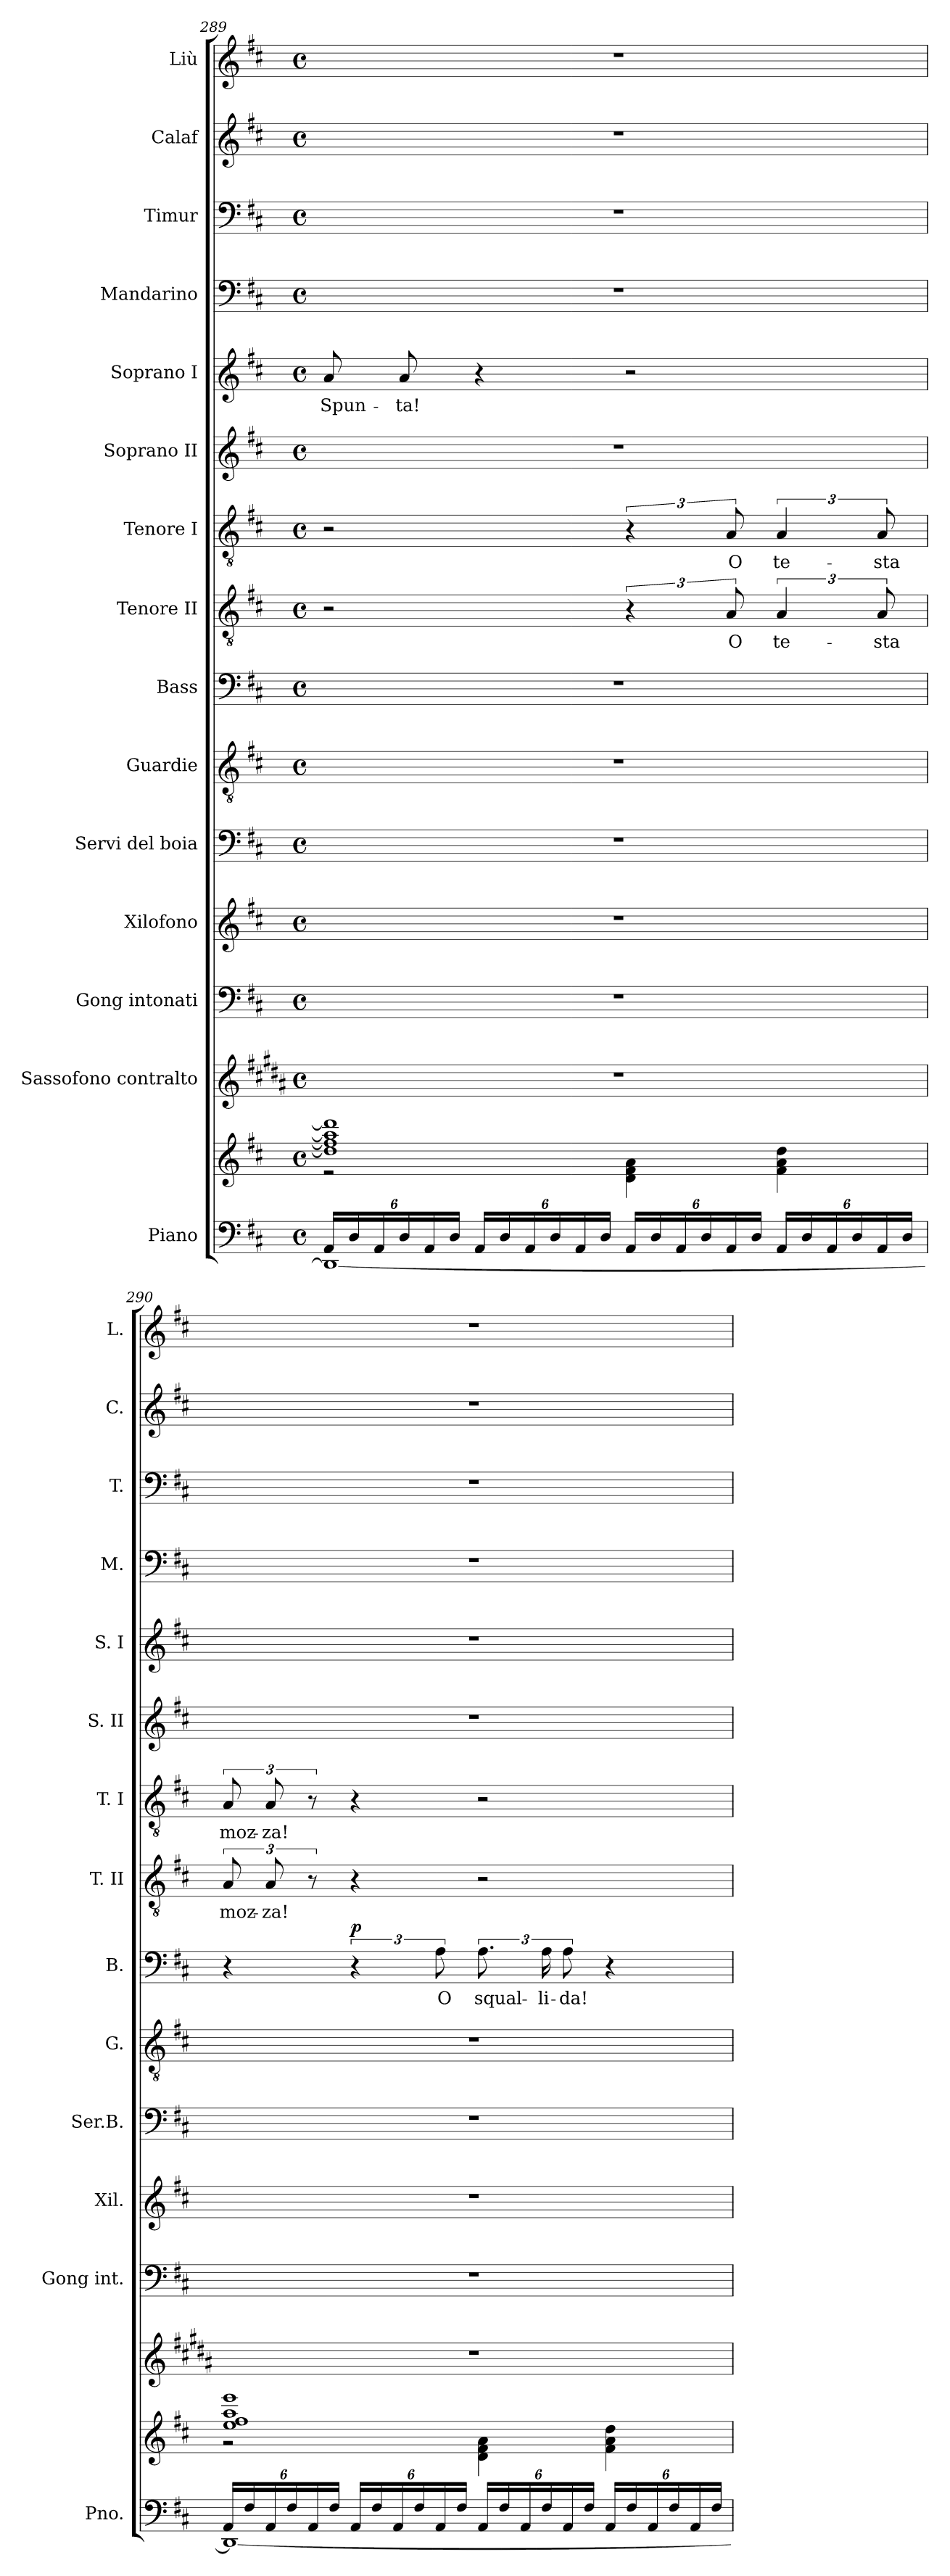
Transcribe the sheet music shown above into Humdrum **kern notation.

**kern	**kern	**kern	**kern	**kern	**kern	**kern	**kern	**text	**dynam	**kern	**text	**kern	**text	**kern	**kern	**text	**kern	**kern	**kern	**kern
*part15	*part15	*part14	*part13	*part12	*part11	*part10	*part9	*part9	*part9	*part8	*part8	*part7	*part7	*part6	*part5	*part5	*part4	*part3	*part2	*part1
*staff16	*staff15	*staff14	*staff13	*staff12	*staff11	*staff10	*staff9	*staff9	*staff9	*staff8	*staff8	*staff7	*staff7	*staff6	*staff5	*staff5	*staff4	*staff3	*staff2	*staff1
*I"Piano	*	*I"Sassofono contralto	*I"Gong intonati	*I"Xilofono	*I"Servi del boia	*I"Guardie	*I"Bass	*	*	*I"Tenore II	*	*I"Tenore I	*	*I"Soprano II	*I"Soprano I	*	*I"Mandarino	*I"Timur	*I"Calaf	*I"Liù
*I'Pno.	*	*	*I'Gong int.	*I'Xil.	*I'Ser.B.	*I'G.	*I'B.	*	*	*I'T. II	*	*I'T. I	*	*I'S. II	*I'S. I	*	*I'M.	*I'T.	*I'C.	*I'L.
!!LO:LB:g=z
*clefF4	*clefG2	*clefG2	*clefF4	*clefG2	*clefF4	*clefGv2	*clefF4	*	*	*clefGv2	*	*clefGv2	*	*clefG2	*clefG2	*	*clefF4	*clefF4	*clefG2	*clefG2
*	*	*ITrd5c9	*	*ITrd-7c-12	*	*	*	*	*	*	*	*	*	*	*	*	*	*	*	*
*k[f#c#]	*k[f#c#]	*k[f#c#]	*k[f#c#]	*k[f#c#]	*k[f#c#]	*k[f#c#]	*k[f#c#]	*	*	*k[f#c#]	*	*k[f#c#]	*	*k[f#c#]	*k[f#c#]	*	*k[f#c#]	*k[f#c#]	*k[f#c#]	*k[f#c#]
*M4/4	*M4/4	*M4/4	*M4/4	*M4/4	*M4/4	*M4/4	*M4/4	*	*	*M4/4	*	*M4/4	*	*M4/4	*M4/4	*	*M4/4	*M4/4	*M4/4	*M4/4
*met(c)	*met(c)	*met(c)	*met(c)	*met(c)	*met(c)	*met(c)	*met(c)	*	*	*met(c)	*	*met(c)	*	*met(c)	*met(c)	*	*met(c)	*met(c)	*met(c)	*met(c)
*Xbrackettup	*	*	*	*	*	*	*	*	*	*	*	*	*	*	*	*	*	*	*	*
=289	=289	=289	=289	=289	=289	=289	=289	=289	=289	=289	=289	=289	=289	=289	=289	=289	=289	=289	=289	=289
*^	*^	*	*	*	*	*	*	*	*	*	*	*	*	*	*	*	*	*	*	*
!	!	!	!	!	!	!	!	!	!	!	!	!	!	!	!	!	!	!LO:LY:b	!	!	!	!
24AA/LL	1DD_	1dd] 1ff#] 1aa] 1ddd]	2r	1r	1r	1r	1r	1r	1r	.	.	2r	.	2r	.	1r	8a/	Spun-	1r	1r	1r	1r
24D/	.	.	.	.	.	.	.	.	.	.	.	.	.	.	.	.	.	.	.	.	.	.
24AA/	.	.	.	.	.	.	.	.	.	.	.	.	.	.	.	.	.	.	.	.	.	.
!	!	!	!	!	!	!	!	!	!	!	!	!	!	!	!	!	!	!LO:LY:b	!	!	!	!
24D/	.	.	.	.	.	.	.	.	.	.	.	.	.	.	.	.	8a/	-ta!	.	.	.	.
24AA/	.	.	.	.	.	.	.	.	.	.	.	.	.	.	.	.	.	.	.	.	.	.
24D/JJ	.	.	.	.	.	.	.	.	.	.	.	.	.	.	.	.	.	.	.	.	.	.
24AA/LL	.	.	.	.	.	.	.	.	.	.	.	.	.	.	.	.	4r	.	.	.	.	.
24D/	.	.	.	.	.	.	.	.	.	.	.	.	.	.	.	.	.	.	.	.	.	.
24AA/	.	.	.	.	.	.	.	.	.	.	.	.	.	.	.	.	.	.	.	.	.	.
24D/	.	.	.	.	.	.	.	.	.	.	.	.	.	.	.	.	.	.	.	.	.	.
24AA/	.	.	.	.	.	.	.	.	.	.	.	.	.	.	.	.	.	.	.	.	.	.
24D/JJ	.	.	.	.	.	.	.	.	.	.	.	.	.	.	.	.	.	.	.	.	.	.
24AA/LL	.	.	4d\ 4f#\ 4a\	.	.	.	.	.	.	.	.	6r	.	6r	.	.	2r	.	.	.	.	.
24D/	.	.	.	.	.	.	.	.	.	.	.	.	.	.	.	.	.	.	.	.	.	.
24AA/	.	.	.	.	.	.	.	.	.	.	.	.	.	.	.	.	.	.	.	.	.	.
24D/	.	.	.	.	.	.	.	.	.	.	.	.	.	.	.	.	.	.	.	.	.	.
!	!	!	!	!	!	!	!	!	!	!	!	!	!LO:LY:b	!	!LO:LY:b	!	!	!	!	!	!	!
24AA/	.	.	.	.	.	.	.	.	.	.	.	12A/	O	12A/	O	.	.	.	.	.	.	.
24D/JJ	.	.	.	.	.	.	.	.	.	.	.	.	.	.	.	.	.	.	.	.	.	.
!	!	!	!	!	!	!	!	!	!	!	!	!	!LO:LY:b	!	!LO:LY:b	!	!	!	!	!	!	!
24AA/LL	.	.	4f#\ 4a\ 4dd\	.	.	.	.	.	.	.	.	6A/	te-	6A/	te-	.	.	.	.	.	.	.
24D/	.	.	.	.	.	.	.	.	.	.	.	.	.	.	.	.	.	.	.	.	.	.
24AA/	.	.	.	.	.	.	.	.	.	.	.	.	.	.	.	.	.	.	.	.	.	.
24D/	.	.	.	.	.	.	.	.	.	.	.	.	.	.	.	.	.	.	.	.	.	.
!	!	!	!	!	!	!	!	!	!	!	!	!	!LO:LY:b	!	!LO:LY:b	!	!	!	!	!	!	!
24AA/	.	.	.	.	.	.	.	.	.	.	.	12A/	-sta	12A/	-sta	.	.	.	.	.	.	.
24D/JJ	.	.	.	.	.	.	.	.	.	.	.	.	.	.	.	.	.	.	.	.	.	.
!!LO:PB:g=z
=290	=290	=290	=290	=290	=290	=290	=290	=290	=290	=290	=290	=290	=290	=290	=290	=290	=290	=290	=290	=290	=290	=290
!	!	!	!	!	!	!	!	!	!	!	!	!	!LO:LY:b	!	!LO:LY:b	!	!	!	!	!	!	!
24AA/LL	1DD_	1ee 1ff# 1aa 1eee	2r	1r	1r	1r	1r	1r	4r	.	.	12A/	moz-	12A/	moz-	1r	1r	.	1r	1r	1r	1r
24F#/	.	.	.	.	.	.	.	.	.	.	.	.	.	.	.	.	.	.	.	.	.	.
!	!	!	!	!	!	!	!	!	!	!	!	!	!LO:LY:b	!	!LO:LY:b	!	!	!	!	!	!	!
24AA/	.	.	.	.	.	.	.	.	.	.	.	12A/	-za!	12A/	-za!	.	.	.	.	.	.	.
24F#/	.	.	.	.	.	.	.	.	.	.	.	.	.	.	.	.	.	.	.	.	.	.
24AA/	.	.	.	.	.	.	.	.	.	.	.	12r	.	12r	.	.	.	.	.	.	.	.
24F#/JJ	.	.	.	.	.	.	.	.	.	.	.	.	.	.	.	.	.	.	.	.	.	.
!	!	!	!	!	!	!	!	!	!	!	!LO:DY:a	!	!	!	!	!	!	!	!	!	!	!
24AA/LL	.	.	.	.	.	.	.	.	6r	.	p	4r	.	4r	.	.	.	.	.	.	.	.
24F#/	.	.	.	.	.	.	.	.	.	.	.	.	.	.	.	.	.	.	.	.	.	.
24AA/	.	.	.	.	.	.	.	.	.	.	.	.	.	.	.	.	.	.	.	.	.	.
24F#/	.	.	.	.	.	.	.	.	.	.	.	.	.	.	.	.	.	.	.	.	.	.
!	!	!	!	!	!	!	!	!	!	!LO:LY:b	!	!	!	!	!	!	!	!	!	!	!	!
24AA/	.	.	.	.	.	.	.	.	12A\	O	.	.	.	.	.	.	.	.	.	.	.	.
24F#/JJ	.	.	.	.	.	.	.	.	.	.	.	.	.	.	.	.	.	.	.	.	.	.
!	!	!	!	!	!	!	!	!	!	!LO:LY:b	!	!	!	!	!	!	!	!	!	!	!	!
24AA/LL	.	.	4d\ 4f#\ 4a\	.	.	.	.	.	12.A\	squal-	.	2r	.	2r	.	.	.	.	.	.	.	.
24F#/	.	.	.	.	.	.	.	.	.	.	.	.	.	.	.	.	.	.	.	.	.	.
24AA/	.	.	.	.	.	.	.	.	.	.	.	.	.	.	.	.	.	.	.	.	.	.
!	!	!	!	!	!	!	!	!	!	!LO:LY:b	!	!	!	!	!	!	!	!	!	!	!	!
24F#/	.	.	.	.	.	.	.	.	24A\	-li-	.	.	.	.	.	.	.	.	.	.	.	.
!	!	!	!	!	!	!	!	!	!	!LO:LY:b	!	!	!	!	!	!	!	!	!	!	!	!
24AA/	.	.	.	.	.	.	.	.	12A\	-da!	.	.	.	.	.	.	.	.	.	.	.	.
24F#/JJ	.	.	.	.	.	.	.	.	.	.	.	.	.	.	.	.	.	.	.	.	.	.
24AA/LL	.	.	4f#\ 4a\ 4dd\	.	.	.	.	.	4r	.	.	.	.	.	.	.	.	.	.	.	.	.
24F#/	.	.	.	.	.	.	.	.	.	.	.	.	.	.	.	.	.	.	.	.	.	.
24AA/	.	.	.	.	.	.	.	.	.	.	.	.	.	.	.	.	.	.	.	.	.	.
24F#/	.	.	.	.	.	.	.	.	.	.	.	.	.	.	.	.	.	.	.	.	.	.
24AA/	.	.	.	.	.	.	.	.	.	.	.	.	.	.	.	.	.	.	.	.	.	.
24F#/JJ	.	.	.	.	.	.	.	.	.	.	.	.	.	.	.	.	.	.	.	.	.	.
*v	*v	*	*	*	*	*	*	*	*	*	*	*	*	*	*	*	*	*	*	*	*	*
*	*v	*v	*	*	*	*	*	*	*	*	*	*	*	*	*	*	*	*	*	*	*
=	=	=	=	=	=	=	=	=	=	=	=	=	=	=	=	=	=	=	=	=
*-	*-	*-	*-	*-	*-	*-	*-	*-	*-	*-	*-	*-	*-	*-	*-	*-	*-	*-	*-	*-
